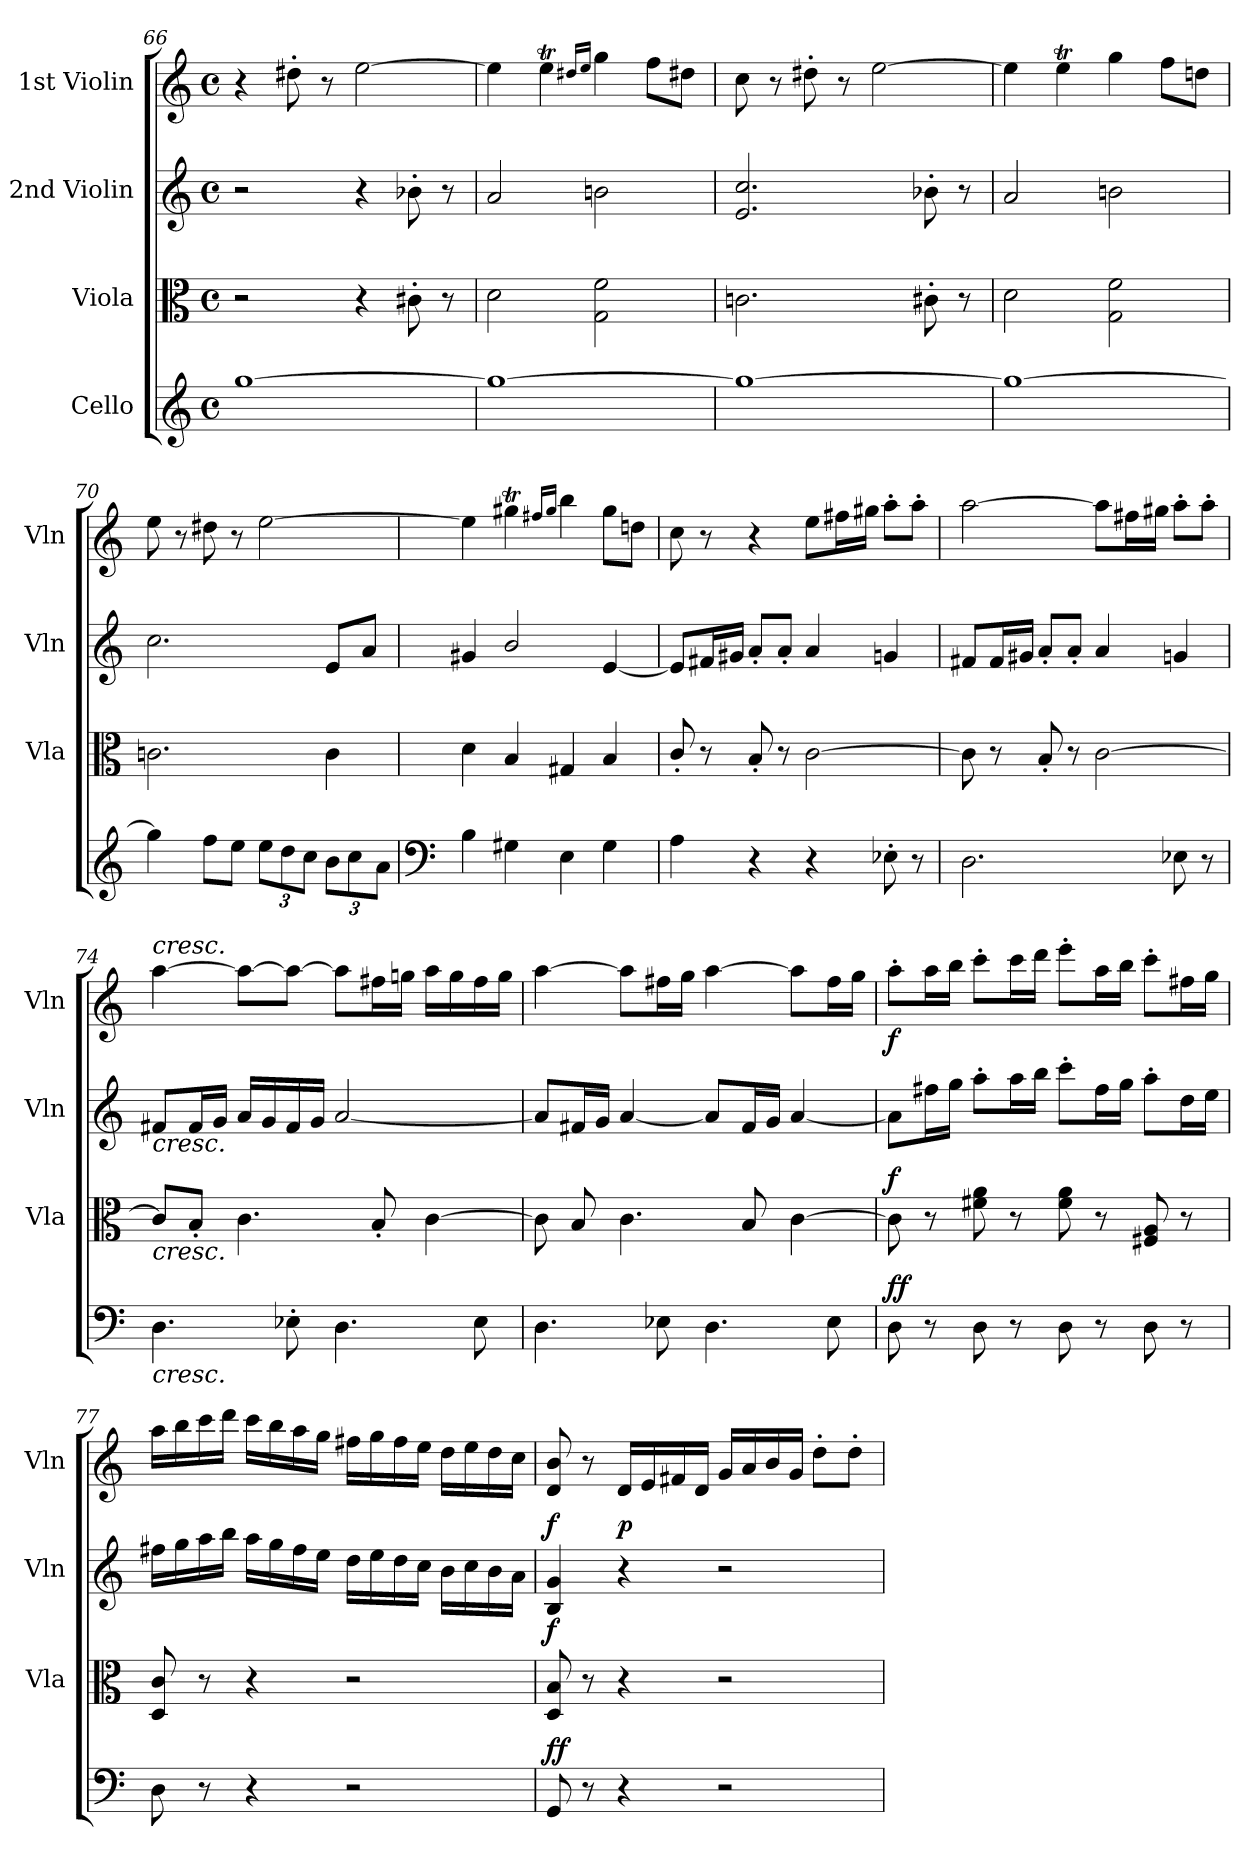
**kern	**dynam	**kern	**dynam	**kern	**dynam	**kern	**dynam
*part4	*part4	*part3	*part3	*part2	*part2	*part1	*part1
*staff4	*staff4	*staff3	*staff3	*staff2	*staff2	*staff1	*staff1
*I"Cello	*	*I"Viola	*	*I"2nd Violin	*	*I"1st Violin	*
*	*	*I'Vla	*	*I'Vln	*	*I'Vln	*
!!LO:LB:g=z
*clefG2	*	*clefC3	*	*clefG2	*	*clefG2	*
*k[]	*	*k[]	*	*k[]	*	*k[]	*
*M4/4	*	*M4/4	*	*M4/4	*	*M4/4	*
*met(c)	*	*met(c)	*	*met(c)	*	*met(c)	*
=66	=66	=66	=66	=66	=66	=66	=66
[1gg	.	2r	.	2r	.	4r	.
.	.	.	.	.	.	8dd#X'\	.
.	.	.	.	.	.	8r	.
.	.	4r	.	4r	.	[2ee\	.
.	.	8c#X'\	.	8b-X'\	.	.	.
.	.	8r	.	8r	.	.	.
=67	=67	=67	=67	=67	=67	=67	=67
1gg_	.	2d\	.	2a/	.	4ee\]	.
.	.	.	.	.	.	4eet\	.
.	.	.	.	.	.	16qdd#X/LL	.
.	.	.	.	.	.	16qee/JJ	.
.	.	2G\ 2f\	.	2bn\	.	4gg\	.
.	.	.	.	.	.	8ff\L	.
.	.	.	.	.	.	8dd#\J	.
=68	=68	=68	=68	=68	=68	=68	=68
1gg_	.	2.cn\	.	2.e/ 2.cc/	.	8cc\	.
.	.	.	.	.	.	8r	.
.	.	.	.	.	.	8dd#X'\	.
.	.	.	.	.	.	8r	.
.	.	.	.	.	.	[2ee\	.
.	.	8c#X'\	.	8b-X'\	.	.	.
.	.	8r	.	8r	.	.	.
!!LO:LB:g=z
=69	=69	=69	=69	=69	=69	=69	=69
1gg_	.	2d\	.	2a/	.	4ee\]	.
.	.	.	.	.	.	4eet\	.
.	.	2G\ 2f\	.	2bn\	.	4gg\	.
.	.	.	.	.	.	8ff\L	.
.	.	.	.	.	.	8ddn\J	.
=70	=70	=70	=70	=70	=70	=70	=70
4gg\]	.	2.cn\	.	2.cc\	.	8ee\	.
.	.	.	.	.	.	8r	.
8ff\L	.	.	.	.	.	8dd#X\	.
8ee\J	.	.	.	.	.	8r	.
*Xbrackettup	*	*	*	*	*	*	*
12ee\L	.	.	.	.	.	[2ee\	.
12dd\	.	.	.	.	.	.	.
12cc\J	.	.	.	.	.	.	.
12b\L	.	4c\	.	8e/L	.	.	.
12cc\	.	.	.	.	.	.	.
.	.	.	.	8a/J	.	.	.
12a\J	.	.	.	.	.	.	.
=71	=71	=71	=71	=71	=71	=71	=71
*clefF4	*	*	*	*	*	*	*
4B\	.	4d\	.	4g#X/	.	4ee\]	.
4G#X\	.	4B/	.	2b/	.	4gg#Xt\	.
.	.	.	.	.	.	16qff#X/LL	.
.	.	.	.	.	.	16qgg#/JJ	.
4E\	.	4G#X/	.	.	.	4bb\	.
4G#\	.	4B/	.	[4e/	.	8gg#\L	.
.	.	.	.	.	.	8ddn\J	.
=72	=72	=72	=72	=72	=72	=72	=72
4A\	.	8c'/	.	8e/L]	.	8cc\	.
.	.	8r	.	16f#X/L	.	8r	.
.	.	.	.	16g#X/JJ	.	.	.
4r	.	8B'/	.	8a'/L	.	4r	.
.	.	8r	.	8a'/J	.	.	.
4r	.	[2c\	.	4a/	.	8ee\L	.
.	.	.	.	.	.	16ff#X\L	.
.	.	.	.	.	.	16gg#X\JJ	.
8E-X'\	.	.	.	4gn/	.	8aa'\L	.
8r	.	.	.	.	.	8aa'\J	.
!!LO:PB:g=z
=73	=73	=73	=73	=73	=73	=73	=73
2.D\	.	8c\]	.	8f#X/L	.	[2aa\	.
.	.	8r	.	16f#/L	.	.	.
.	.	.	.	16g#X/JJ	.	.	.
.	.	8B'/	.	8a'/L	.	.	.
.	.	8r	.	8a'/J	.	.	.
.	.	[2c\	.	4a/	.	8aa\L]	.
.	.	.	.	.	.	16ff#X\L	.
.	.	.	.	.	.	16gg#X\JJ	.
8E-X\	.	.	.	4gn/	.	8aa'\L	.
8r	.	.	.	.	.	8aa'\J	.
=74	=74	=74	=74	=74	=74	=74	=74
!	!	!	!	!	!	!LO:TX:a:i:t=cresc.	!
!	!	!	!	!LO:TX:b:i:t=cresc.	!	!	!
!	!	!LO:TX:b:i:t=cresc.	!	!	!	!	!
!LO:TX:b:i:t=cresc.	!	!	!	!	!	!	!
4.D\	.	8c/L]	.	8f#X/L	.	[4aa\	.
.	.	8B'/J	.	16f#/L	.	.	.
.	.	.	.	16g/JJ	.	.	.
.	.	4.c\	.	16a/LL	.	8aa\L_	.
.	.	.	.	16g/	.	.	.
8E-X'\	.	.	.	16f#/	.	8aa\J_	.
.	.	.	.	16g/JJ	.	.	.
4.D\	.	.	.	[2a/	.	8aa\L]	.
.	.	8B'/	.	.	.	16ff#X\L	.
.	.	.	.	.	.	16ggn\JJ	.
.	.	[4c\	.	.	.	16aa\LL	.
.	.	.	.	.	.	16gg\	.
8E-\	.	.	.	.	.	16ff#\	.
.	.	.	.	.	.	16gg\JJ	.
!!LO:LB:g=z
=75	=75	=75	=75	=75	=75	=75	=75
4.D\	.	8c\]	.	8a/L]	.	[4aa\	.
.	.	8B/	.	16f#X/L	.	.	.
.	.	.	.	16g/JJ	.	.	.
.	.	4.c\	.	[4a/	.	8aa\L]	.
8E-X\	.	.	.	.	.	16ff#X\L	.
.	.	.	.	.	.	16gg\JJ	.
4.D\	.	.	.	8a/L]	.	[4aa\	.
.	.	8B/	.	16f#/L	.	.	.
.	.	.	.	16g/JJ	.	.	.
.	.	[4c\	.	[4a/	.	8aa\L]	.
8E-\	.	.	.	.	.	16ff#\L	.
.	.	.	.	.	.	16gg\JJ	.
=76	=76	=76	=76	=76	=76	=76	=76
!	!LO:DY:b	!	!	!	!	!	!
!	!LO:DY:n=1:a	!	!LO:DY:a	!	!	!	!LO:DY:b
8D\	f f	8c\]	f	8a\L]	.	8aa'\L	f
8r	.	8r	.	16ff#X\L	.	16aa\L	.
.	.	.	.	16gg\JJ	.	16bb\JJ	.
8D\	.	8f#X\ 8a\	.	8aa'\L	.	8ccc'\L	.
8r	.	8r	.	16aa\L	.	16ccc\L	.
.	.	.	.	16bb\JJ	.	16ddd\JJ	.
8D\	.	8f#\ 8a\	.	8ccc'\L	.	8eee'\L	.
8r	.	8r	.	16ff#\L	.	16aa\L	.
.	.	.	.	16gg\JJ	.	16bb\JJ	.
8D\	.	8F#X/ 8A/	.	8aa'\L	.	8ccc'\L	.
8r	.	8r	.	16dd\L	.	16ff#X\L	.
.	.	.	.	16ee\JJ	.	16gg\JJ	.
!!LO:LB:g=z
=77	=77	=77	=77	=77	=77	=77	=77
8D\	.	8D/ 8c/	.	16ff#X\LL	.	16aa\LL	.
.	.	.	.	16gg\	.	16bb\	.
8r	.	8r	.	16aa\	.	16ccc\	.
.	.	.	.	16bb\JJ	.	16ddd\JJ	.
4r	.	4r	.	16aa\LL	.	16ccc\LL	.
.	.	.	.	16gg\	.	16bb\	.
.	.	.	.	16ff#\	.	16aa\	.
.	.	.	.	16ee\JJ	.	16gg\JJ	.
2r	.	2r	.	16dd\LL	.	16ff#X\LL	.
.	.	.	.	16ee\	.	16gg\	.
.	.	.	.	16dd\	.	16ff#\	.
.	.	.	.	16cc\JJ	.	16ee\JJ	.
.	.	.	.	16b\LL	.	16dd\LL	.
.	.	.	.	16cc\	.	16ee\	.
.	.	.	.	16b\	.	16dd\	.
.	.	.	.	16a\JJ	.	16cc\JJ	.
=78	=78	=78	=78	=78	=78	=78	=78
!	!LO:DY:b	!	!	!	!	!	!
!	!LO:DY:n=1:a	!	!LO:DY:a	!	!LO:DY:a	!	!
8GG/	f f	8D/ 8B/	f	4B/ 4g/	f	8d/ 8b/	.
8r	.	8r	.	.	.	8r	.
!	!	!	!	!	!LO:DY:a	!	!
4r	.	4r	.	4r	p	16d/LL	.
.	.	.	.	.	.	16e/	.
.	.	.	.	.	.	16f#X/	.
.	.	.	.	.	.	16d/JJ	.
2r	.	2r	.	2r	.	16g/LL	.
.	.	.	.	.	.	16a/	.
.	.	.	.	.	.	16b/	.
.	.	.	.	.	.	16g/JJ	.
.	.	.	.	.	.	8dd'\L	.
.	.	.	.	.	.	8dd'\J	.
=	=	=	=	=	=	=	=
*-	*-	*-	*-	*-	*-	*-	*-
